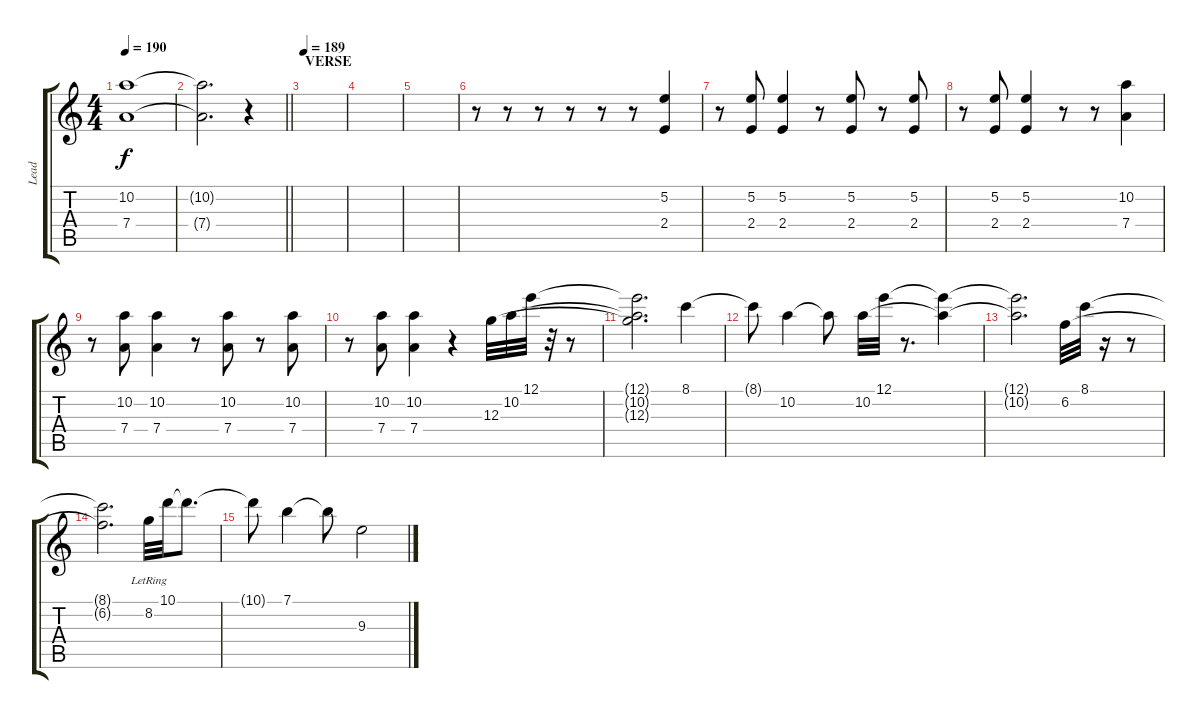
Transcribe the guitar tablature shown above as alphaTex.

\track ("Lead" "Lead") {instrument distortionguitar}
\staff {score tabs}
\tuning (E4 B3 G3 D3 A2 E2) {hide}
\ts (4 4)
\tempo 190
\clef g2
\ks c
(10.2{t} 7.4{t}).1{dy f} |
\barLineRight lightlight
(10.2{t} 7.4{t}).2{d} r.4 |
\section ("" "VERSE")
\tempo 189
|
|
|
r.8{volume 10} r.8 r.8 r.8 r.8 r.8 (5.2 2.4).4 |
r.8 (5.2 2.4).8 (5.2 2.4).4 r.8 (5.2 2.4).8 r.8 (5.2 2.4).8 |
r.8 (5.2 2.4).8 (5.2 2.4).4 r.8 r.8 (10.2 7.4).4 |
r.8 (10.2 7.4).8 (10.2 7.4).4 r.8 (10.2 7.4).8 r.8 (10.2 7.4).8 |
r.8 (10.2 7.4).8 (10.2 7.4).4 r.4 12.3.32{volume 10 instrument acousticguitarsteel} 10.2.32 12.1.32 r.32 r.8 |
(12.1{t} 10.2{t} 12.3{t}).2{d} 8.1.4 |
8.1{t}.8 10.2.4 10.2{t}.8 10.2.32 12.1.32 r.8{d} (12.1{t} 10.2{t}).4 |
(12.1{t} 10.2{t}).2{d} 6.2.32 8.1.32 r.16 r.8 |
(8.1{t} 6.2{t}).2{d} 8.2{lr}.32 10.1{lr}.32 10.1{t}.8{d} |
10.1{t}.8 7.1.4 7.1{t}.8 9.3.2
